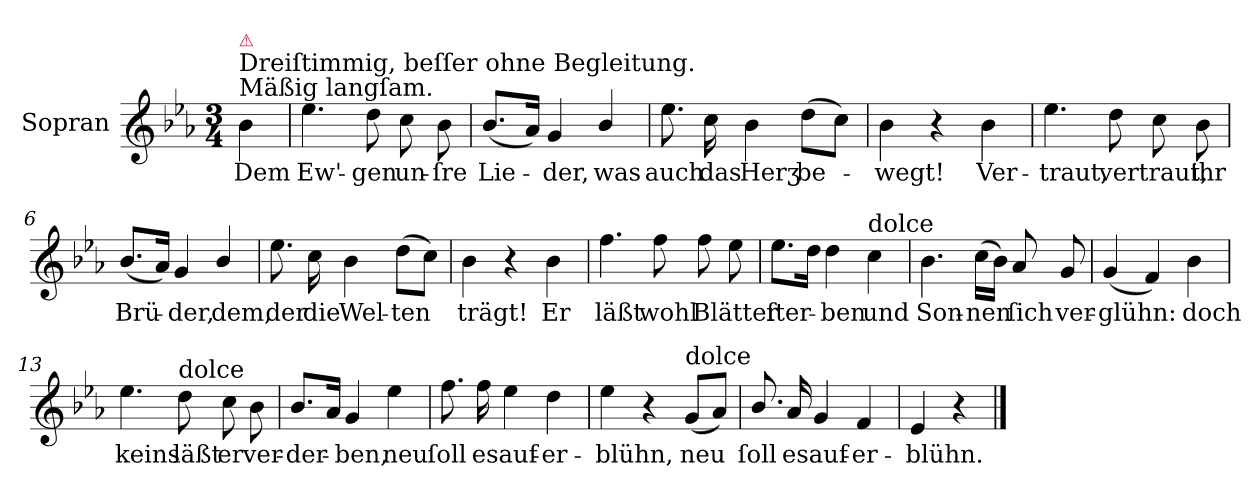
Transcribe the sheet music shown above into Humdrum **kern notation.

**kern	**text
*part1	*part1
*staff1	*staff1
*I"Sopran	*
*I'S	*
*clefG2	*
*k[b-e-a-]	*
*E-:	*
*M3/4	*
=	=
!LO:TX:a:t=Mäßig langſam.	!
!LO:TX:a:t=Dreiſtimmig, beſſer ohne Begleitung.	!
!LO:TX:a:color=crimson:t=⚠	!
4b-	Dem
=1	=1
4.ee-	Ew'-
8dd	-gen
8cc	un-
8b-	-ſre
=2	=2
(8.b-L	Lie-
16a-Jk)	.
4g	-der,
4b-/	was
=3	=3
8.ee-	auch
16cc	das
4b-	Herʒ
(8ddL	be-
8ccJ)	.
=4	=4
4b-	-wegt!
4r	.
4b-	Ver-
=5	=5
4.ee-	-traut,
8dd	vertraut,
8cc	.
8b-	ihr
=6	=6
(8.b-L	Brü-
16a-Jk)	.
4g	-der,
4b-/	dem,
=7	=7
8.ee-	der
16cc	die
4b-	Wel-
(8ddL	-ten
8ccJ)	.
=8	=8
4b-	trägt!
4r	.
4b-	Er
=9	=9
4.ff	läßt
8ff	wohl
8ff	Blätter
8ee-	.
=10	=10
8.ee-L	ſter-
16ddJk	.
4dd	-ben
!LO:TX:a:t=dolce	!
4cc	und
=11	=11
4.b-	Son-
(16ccLL	-nen
16b-JJ)	.
8a-	ſich
8g	ver-
=12	=12
(4g	-glühn:
4f)	.
4b-	doch
=13	=13
4.ee-	keins
!LO:TX:a:t=dolce	!
8dd	läßt
8cc	er
8b-	ver-
=14	=14
8.b-L	-der-
16a-Jk	.
4g	-ben,
4ee-	neu
=15	=15
8.ff	ſoll
16ff	es
4ee-	auf-
4dd	-er-
=16	=16
4ee-	-blühn,
4r	.
!LO:TX:a:t=dolce	!
(8gL	neu
8a-J)	.
=17	=17
8.b-/	ſoll
16a-	es
4g	auf-
4f	-er-
=18	=18
4e-	-blühn.
4r	.
==	==
*-	*-
